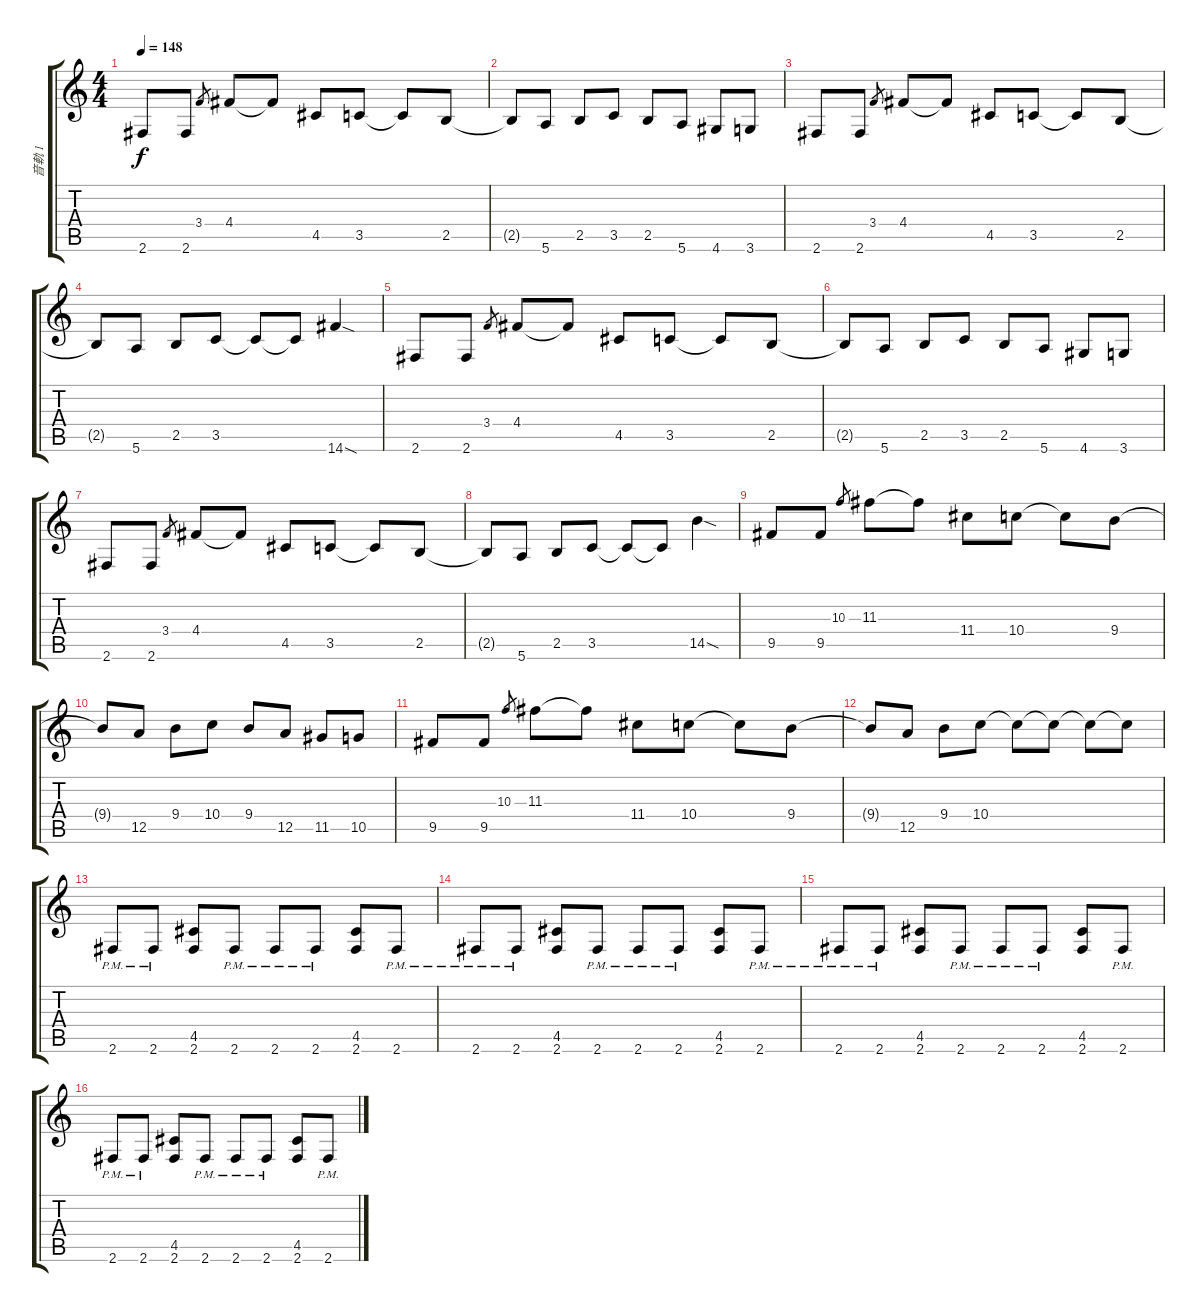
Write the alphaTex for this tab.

\track ("音軌 1" "音軌 1") {instrument overdrivenguitar}
\staff {score tabs}
\tuning (E4 B3 G3 D3 A2 E2) {hide}
\ts (4 4)
\tempo 148
\clef g2
\ks c
2.6.8{dy f instrument overdrivenguitar} 2.6.8 3.4.8{gr} 4.4.8 4.4{t}.8 4.5.8 3.5.8 3.5{t}.8 2.5.8 |
2.5{t}.8 5.6.8 2.5.8 3.5.8 2.5.8 5.6.8 4.6.8 3.6.8 |
2.6.8 2.6.8 3.4.8{gr} 4.4.8 4.4{t}.8 4.5.8 3.5.8 3.5{t}.8 2.5.8 |
2.5{t}.8 5.6.8 2.5.8 3.5.8 3.5{t}.8 3.5{t}.8 14.6{sod}.4 |
2.6.8 2.6.8 3.4.8{gr} 4.4.8 4.4{t}.8 4.5.8 3.5.8 3.5{t}.8 2.5.8 |
2.5{t}.8 5.6.8 2.5.8 3.5.8 2.5.8 5.6.8 4.6.8 3.6.8 |
2.6.8 2.6.8 3.4.8{gr} 4.4.8 4.4{t}.8 4.5.8 3.5.8 3.5{t}.8 2.5.8 |
2.5{t}.8 5.6.8 2.5.8 3.5.8 3.5{t}.8 3.5{t}.8 14.5{sod}.4 |
9.5.8 9.5.8 10.3.8{gr} 11.3.8 11.3{t}.8 11.4.8 10.4.8 10.4{t}.8 9.4.8 |
9.4{t}.8 12.5.8 9.4.8 10.4.8 9.4.8 12.5.8 11.5.8 10.5.8 |
9.5.8 9.5.8 10.3.8{gr} 11.3.8 11.3{t}.8 11.4.8 10.4.8 10.4{t}.8 9.4.8 |
9.4{t}.8 12.5.8 9.4.8 10.4.8 10.4{t}.8 10.4{t}.8 10.4{t}.8 10.4{t}.8 |
2.6{pm}.8 2.6{pm}.8 (4.5 2.6).8 2.6{pm}.8 2.6{pm}.8 2.6{pm}.8 (4.5 2.6).8 2.6{pm}.8 |
2.6{pm}.8 2.6{pm}.8 (4.5 2.6).8 2.6{pm}.8 2.6{pm}.8 2.6{pm}.8 (4.5 2.6).8 2.6{pm}.8 |
2.6{pm}.8 2.6{pm}.8 (4.5 2.6).8 2.6{pm}.8 2.6{pm}.8 2.6{pm}.8 (4.5 2.6).8 2.6{pm}.8 |
2.6{pm}.8 2.6{pm}.8 (4.5 2.6).8 2.6{pm}.8 2.6{pm}.8 2.6{pm}.8 (4.5 2.6).8 2.6{pm}.8
